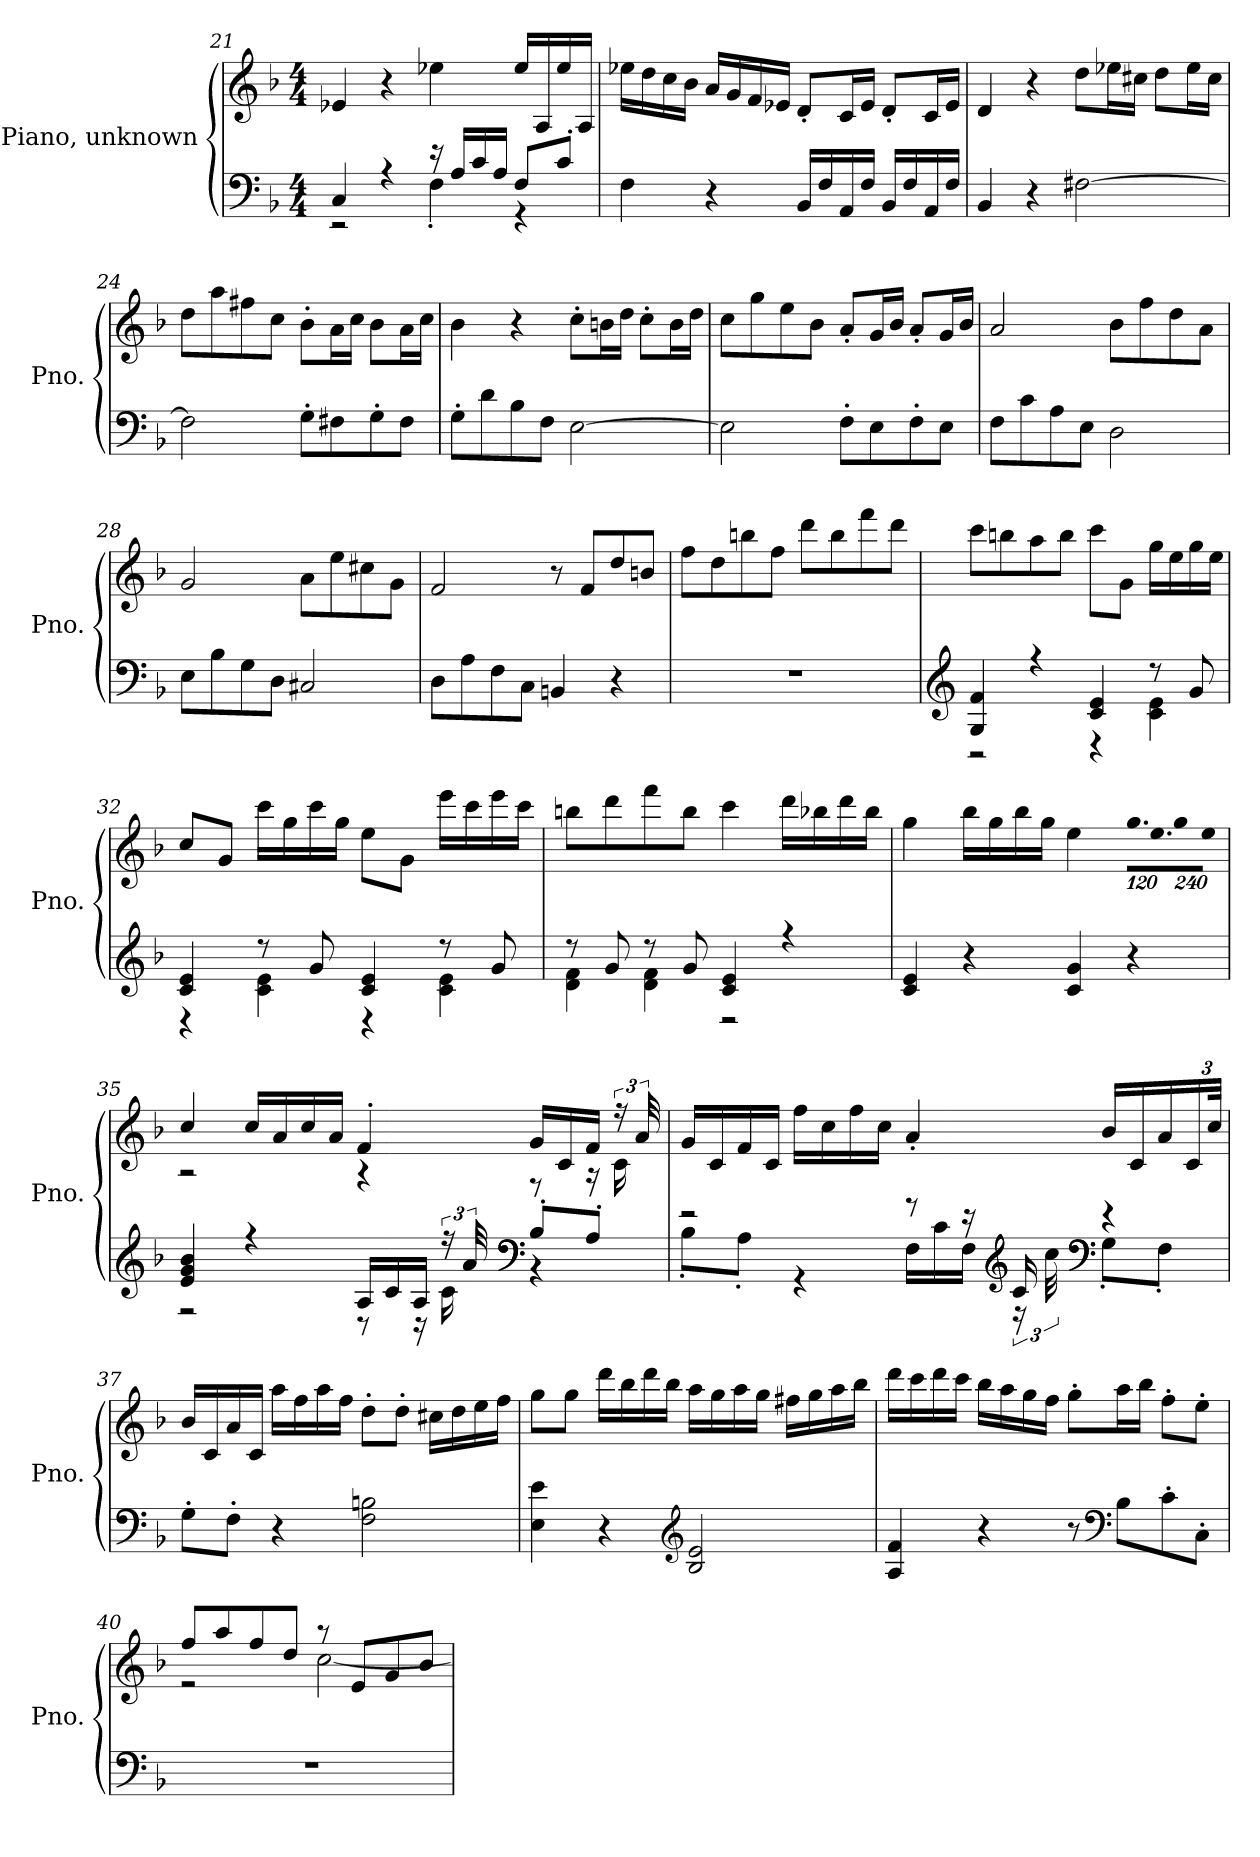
**kern	**kern
*part1	*part1
*staff2	*staff1
*I"Piano, unknown	*
*I'Pno.	*
*clefF4	*clefG2
*k[b-]	*k[b-]
*M4/4	*M4/4
=21	=21
*^	*
4C/	2r	4e-X/
4r	.	4r
16r	4F'\	4ee-X\
16A/LL	.	.
16c/	.	.
16A/JJ	.	.
8F/L	4r	16ee-/LL
.	.	16A/
8c'/J	.	16ee-/
.	.	16A/JJ
*v	*v	*
!!LO:LB:g=z
=22	=22
4F\	16ee-X\LL
.	16dd\
.	16cc\
.	16b-\JJ
4r	16a/LL
.	16g/
.	16f/
.	16e-X/JJ
16BB-/LL	8d'/L
16F/	.
16AA/	16c/L
16F/JJ	16e-/JJ
16BB-/LL	8d'/L
16F/	.
16AA/	16c/L
16F/JJ	16e-/JJ
=23	=23
4BB-/	4d/
4r	4r
[2F#X\	8dd\L
.	16ee-X\L
.	16cc#X\JJ
.	8dd\L
.	16ee-\L
.	16cc#\JJ
=24	=24
2F#\]	8dd\L
.	8aa\
.	8ff#X\
.	8cc\J
8G'\L	8b-'\L
8F#X\	16a\L
.	16cc\JJ
8G'\	8b-\L
8F#\J	16a\L
.	16cc\JJ
!!LO:LB:g=z
=25	=25
8G'\L	4b-\
8d\	.
8B-\	4r
8F\J	.
[2E\	8cc'\L
.	16bn\L
.	16dd\JJ
.	8cc'\L
.	16b\L
.	16dd\JJ
=26	=26
2E\]	8cc\L
.	8gg\
.	8ee\
.	8b-\J
8F'\L	8a'/L
8E\	16g/L
.	16b-/JJ
8F'\	8a'/L
8E\J	16g/L
.	16b-/JJ
=27	=27
8F\L	2a/
8c\	.
8A\	.
8E\J	.
2D\	8b-\L
.	8ff\
.	8dd\
.	8a\J
=28	=28
8E\L	2g/
8B-\	.
8G\	.
8D\J	.
2C#X/	8a\L
.	8ee\
.	8cc#X\
.	8g\J
!!LO:LB:g=z
=29	=29
8D\L	2f/
8A\	.
8F\	.
8C\J	.
4BBn/	8r
.	8f/L
4r	8dd/
.	8bn/J
=30	=30
1r	8ff\L
.	8dd\
.	8bbn\
.	8ff\J
.	8ddd\L
.	8bb\
.	8fff\
.	8ddd\J
=31	=31
*clefG2	*
*^	*
4G/ 4f/	2r	8ccc\L
.	.	8bbn\
4r	.	8aa\
.	.	8bb\J
4c/ 4e/	4r	8ccc\L
.	.	8g\J
8r	4c\ 4e\	16gg\LL
.	.	16ee\
8g/	.	16gg\
.	.	16ee\JJ
!!LO:LB:g=z
=32	=32	=32
4c/ 4e/	4r	8cc/L
.	.	8g/J
8r	4c\ 4e\	16ccc\LL
.	.	16gg\
8g/	.	16ccc\
.	.	16gg\JJ
4c/ 4e/	4r	8ee\L
.	.	8g\J
8r	4c\ 4e\	16eee\LL
.	.	16ccc\
8g/	.	16eee\
.	.	16ccc\JJ
=33	=33	=33
8r	4d\ 4f\	8bbn\L
8g/	.	8ddd\
8r	4d\ 4f\	8fff\
8g/	.	8bb\J
4c/ 4e/	2r	4ccc\
4r	.	16ddd\LL
.	.	16bb-X\
.	.	16ddd\
.	.	16bb-\JJ
*v	*v	*
=34	=34
4c/ 4e/	4gg\
4r	16bb-\LL
.	16gg\
.	16bb-\
.	16gg\JJ
4c/ 4g/	4ee\
*	*Xbrackettup
!	!LO:N:vis=32.
4r	1920%103gg\LLL
!	!LO:N:vis=32.
.	1920%103ee\J
!	!LO:N:vis=16
.	1920%137gg\
!	!LO:N:vis=16
.	1920%137ee\JJ
!!LO:PB:g=z
=35	=35
*^	*^
4e/ 4g/ 4b-/	2r	4cc/	2r
4r	.	16cc/LL	.
.	.	16a/	.
.	.	16cc/	.
.	.	16a/JJ	.
16A/LL	8r	4f'/	4r
16c/	.	.	.
16A/JJ	16r	.	.
24r	16c\	.	.
48a/	.	.	.
*clefF4	*	*	*
8B-'/L	4r	16g/LL	8r
.	.	16c/	.
8A'/J	.	16f/JJ	16r
*	*	*brackettup	*
.	.	24r	16c\
.	.	48a/	.
*	*	*v	*v
=36	=36	=36
2r	8B-'\L	16g/LL
.	.	16c/
.	8A'\J	16f/
.	.	16c/JJ
.	4r	16ff\LL
.	.	16cc\
.	.	16ff\
.	.	16cc\JJ
8r	16F\LL	4a'/
.	16c\	.
16r	16F\JJ	.
*clefG2	*	*
16c/	24r	.
.	48cc\	.
*clefF4	*	*
4r	8G'\L	16b-/LL
.	.	16c/
.	8F'\J	16a/
*	*	*Xbrackettup
.	.	24c/
.	.	48cc/JJk
*v	*v	*
!!LO:LB:g=z
=37	=37
8G'\L	16b-/LL
.	16c/
8F'\J	16a/
.	16c/JJ
4r	16aa\LL
.	16ff\
.	16aa\
.	16ff\JJ
2F\ 2Bn\	8dd'\L
.	8dd'\J
.	16cc#X\LL
.	16dd\
.	16ee\
.	16ff\JJ
=38	=38
4E\ 4e\	8gg\L
.	8gg\J
4r	16ddd\LL
.	16bb-\
.	16ddd\
.	16bb-\JJ
*clefG2	*
2B-/ 2e/	16aa\LL
.	16gg\
.	16aa\
.	16gg\JJ
.	16ff#X\LL
.	16gg\
.	16aa\
.	16bb-\JJ
!!LO:LB:g=z
=39	=39
4A/ 4f/	16ddd\LL
.	16ccc\
.	16ddd\
.	16ccc\JJ
4r	16bb-\LL
.	16aa\
.	16gg\
.	16ff\JJ
8r	8gg'\L
*clefF4	*
8B-\L	16aa\L
.	16bb-\JJ
8c'\	8ff'\L
8C'\J	8ee'\J
=40	=40
*	*^
1r	8ff/L	2r
.	8aa/	.
.	8ff/	.
.	8dd/J	.
.	8r	[2cc\
.	8e/L	.
.	8g/	.
.	8b-/J	.
*	*v	*v
=	=
*-	*-
